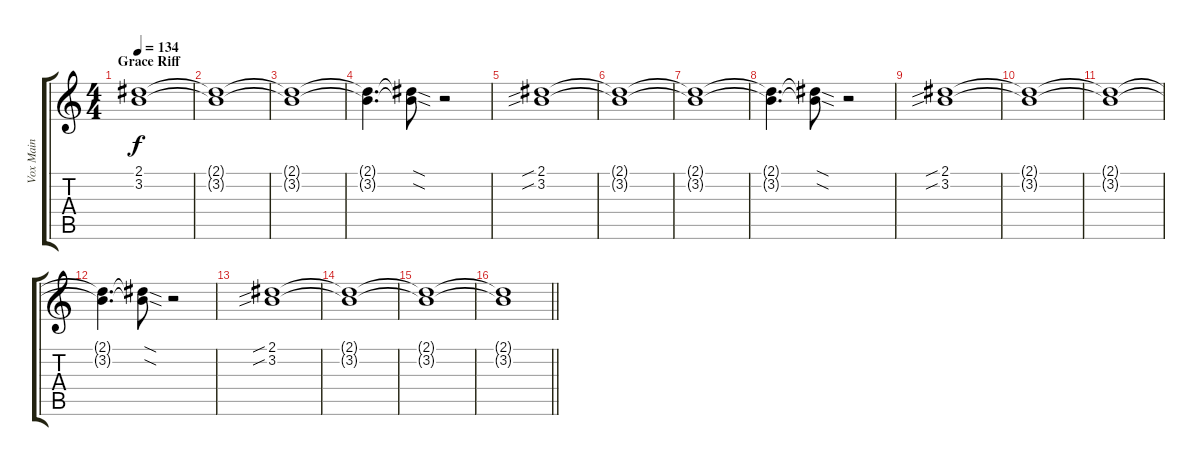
\track ("Vox Main" "Vox Main") {instrument electricbasspick}
\staff {score tabs}
\tuning (Db4 Ab3 E3 B2 Gb2 B1) {hide}
\ts (4 4)
\section ("" "Grace Riff")
\tempo 134
\clef g2
\ks c
(2.1 3.2).1{dy f} |
(2.1{t} 3.2{t}).1 |
(2.1{t} 3.2{t}).1 |
(2.1{t} 3.2{t}).4{d} (2.1{sod t} 3.2{sod t}).8 r.2 |
(2.1{sib} 3.2{sib}).1 |
(2.1{t} 3.2{t}).1 |
(2.1{t} 3.2{t}).1 |
(2.1{t} 3.2{t}).4{d} (2.1{sod t} 3.2{sod t}).8 r.2 |
(2.1{sib} 3.2{sib}).1 |
(2.1{t} 3.2{t}).1 |
(2.1{t} 3.2{t}).1 |
(2.1{t} 3.2{t}).4{d} (2.1{sod t} 3.2{sod t}).8 r.2 |
(2.1{sib} 3.2{sib}).1 |
(2.1{t} 3.2{t}).1 |
(2.1{t} 3.2{t}).1 |
\barLineRight lightlight
(2.1{t} 3.2{t}).1
